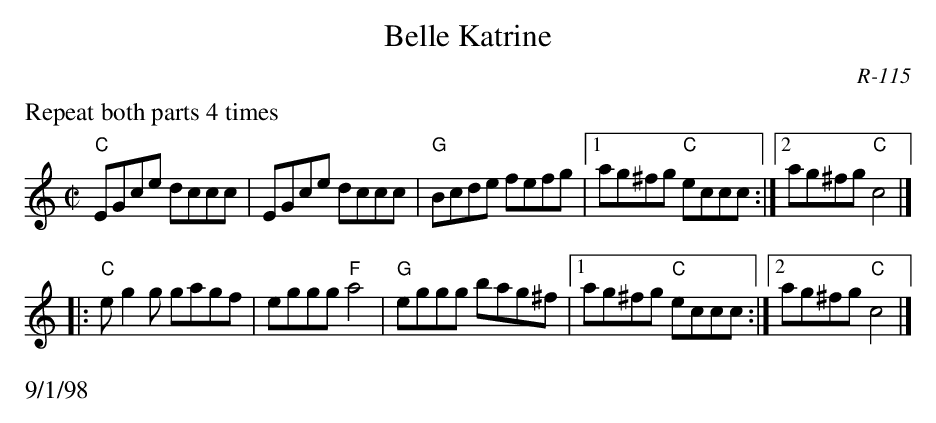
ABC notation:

X:1
T: Belle Katrine
C: R-115
M: C|
K: C
%%text Repeat both parts 4 times
"C"EGce dccc| EGce dccc| "G"Bcde fefg |1 ag^fg "C"eccc :|2 ag^fg "C"c4 |]
|:\
"C"eg2g gagf| eggg "F"a4| "G"eggg bag^f |1 ag^fg "C"eccc :|2 ag^fg "C"c4 |]
